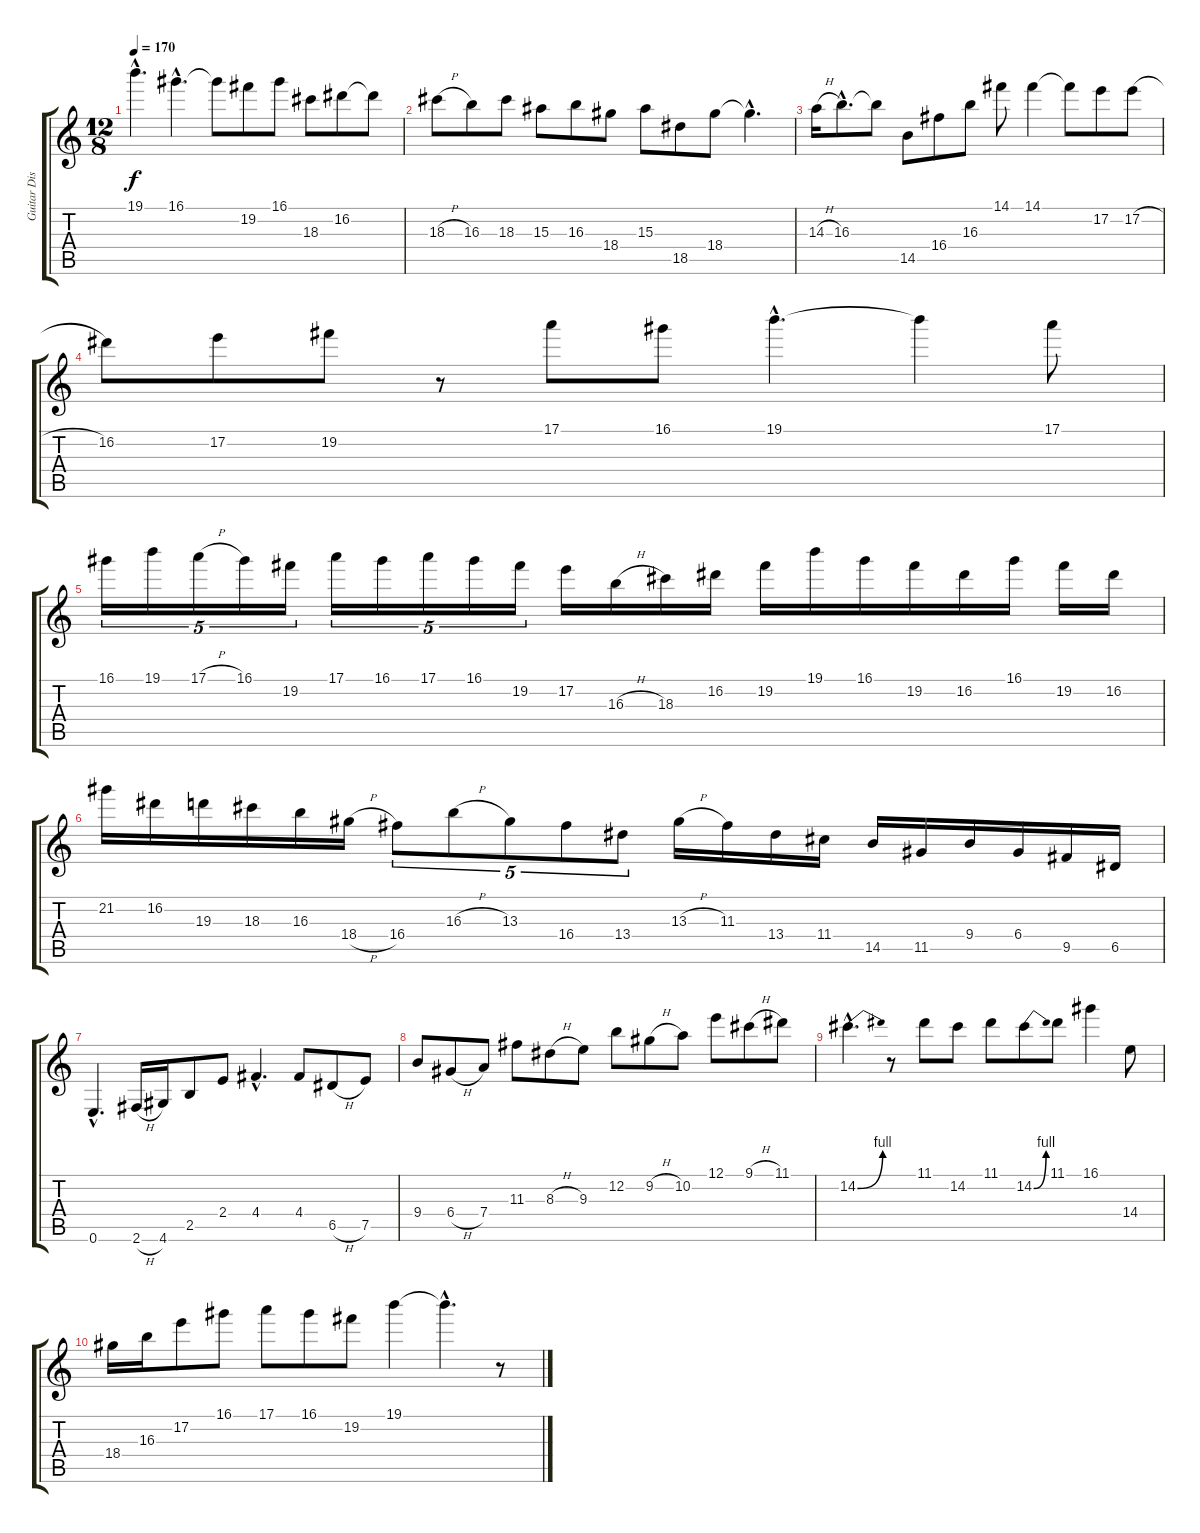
\track ("Guitar Distortion (Solo)" "Guitar Dis") {instrument distortionguitar}
\staff {score tabs}
\tuning (E4 B3 G3 D3 A2 E2) {hide}
\ts (12 8)
\tempo 170
\clef g2
\ks c
19.1{hac}.4{d dy f} 16.1{hac}.4{d} 16.1{t}.8 19.2.8 16.1.8 18.3.8 16.2.8 16.2{t}.8 |
18.3{h}.8 16.3.8 18.3.8 15.3.8 16.3.8 18.4.8 15.3.8 18.5.8 18.4.8 18.4{hac t}.4{d} |
14.3{h}.16 16.3{hac}.8{d} 16.3{t}.8 14.5.8 16.4.8 16.3.8 14.1.8 14.1.4 14.1{t}.8 17.2.8 17.2{h}.8 |
16.2.8 17.2.8 19.2.8 r.8 17.1.8 16.1.8 19.1{hac}.4{d} 19.1{t}.4 17.1.8 |
16.1.16{tu (5 4)} 19.1.16{tu (5 4)} 17.1{h}.16{tu (5 4)} 16.1.16{tu (5 4)} 19.2.16{tu (5 4)} 17.1.16{tu (5 4)} 16.1.16{tu (5 4)} 17.1.16{tu (5 4)} 16.1.16{tu (5 4)} 19.2.16{tu (5 4)} 17.2.16 16.3{h}.16 18.3.16 16.2.16 19.2.16 19.1.16 16.1.16 19.2.16 16.2.16 16.1.16 19.2.16 16.2.16 |
21.2.16 16.2.16 19.3.16 18.3.16 16.3.16 18.4{h}.16 16.4.8{tu (5 4)} 16.3{h}.8{tu (5 4)} 13.3.8{tu (5 4)} 16.4.8{tu (5 4)} 13.4.8{tu (5 4)} 13.3{h}.16 11.3.16 13.4.16 11.4.16 14.5.16 11.5.16 9.4.16 6.4.16 9.5.16 6.5.16 |
0.6{hac}.4{d} 2.6{h}.16 4.6.16 2.5.8 2.4.8 4.4{hac}.4{d} 4.4.8 6.5{h}.8 7.5.8 |
9.4.8 6.4{h}.8 7.4.8 11.3.8 8.3{h}.8 9.3.8 12.2.8 9.2{h}.8 10.2.8 12.1.8 9.1{h}.8 11.1.8 |
14.2{be (bend 0 0 60 4) hac}.4{d} r.8 11.1.8 14.2.8 11.1.8 14.2{be (bend 0 0 60 4)}.8 11.1.8 16.1.4 14.4.8 |
18.4.16 16.3.16 17.2.8 16.1.8 17.1.8 16.1.8 19.2.8 19.1.4 19.1{hac t}.4{d} r.8
